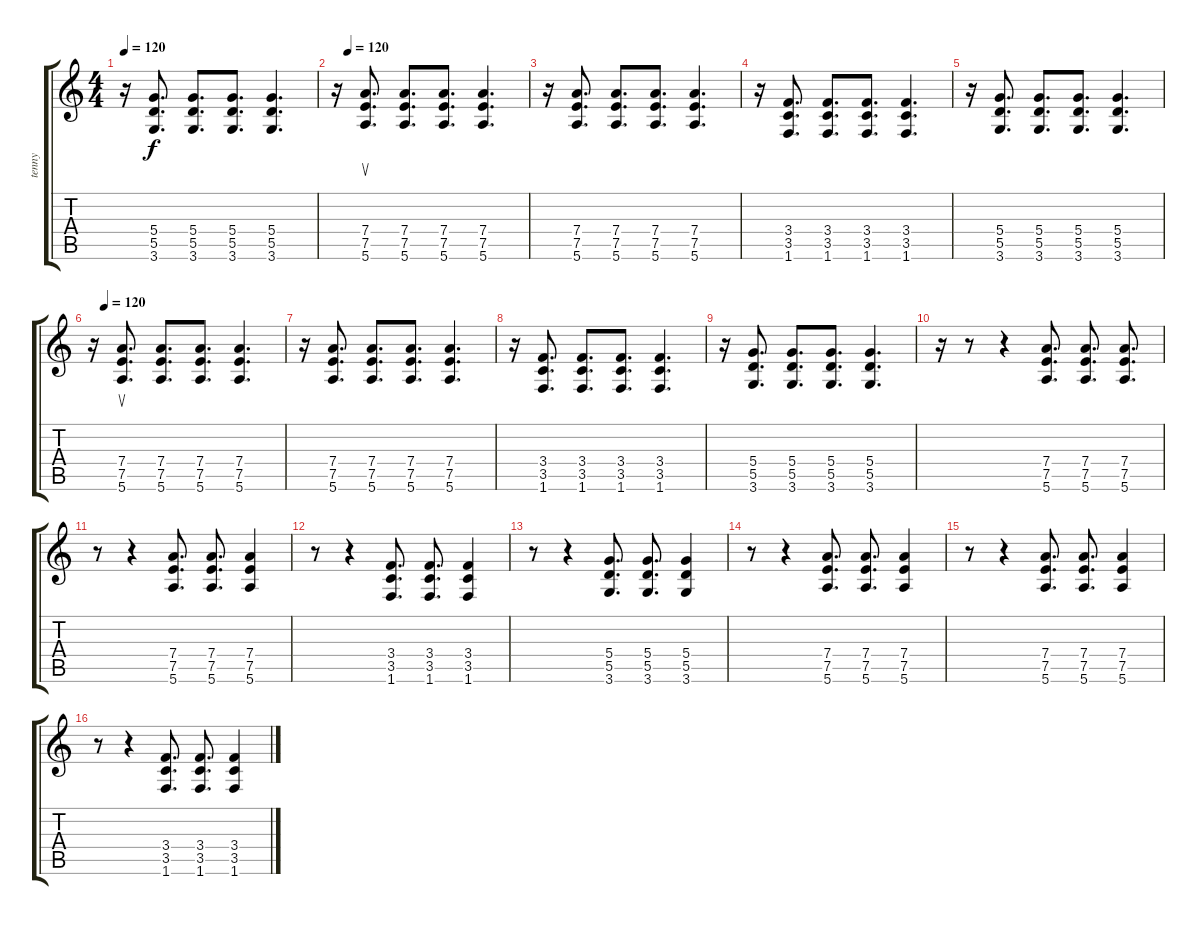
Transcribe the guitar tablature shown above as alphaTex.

\track ("tenny" "tenny") {solo instrument distortionguitar}
\staff {score tabs}
\tuning (E4 B3 G3 D3 A2 E2) {hide}
\ts (4 4)
\tempo 120
\clef g2
\ks c
r.16{dy f} (5.4 5.5 3.6).8{d} (5.4 5.5 3.6).8{d} (5.4 5.5 3.6).8{d} (5.4 5.5 3.6).4{d} |
\tempo (120 0.0625)
r.16 (7.4 7.5 5.6).8{d su} (7.4 7.5 5.6).8{d} (7.4 7.5 5.6).8{d} (7.4 7.5 5.6).4{d} |
r.16 (7.4 7.5 5.6).8{d} (7.4 7.5 5.6).8{d} (7.4 7.5 5.6).8{d} (7.4 7.5 5.6).4{d} |
r.16 (3.4 3.5 1.6).8{d} (3.4 3.5 1.6).8{d} (3.4 3.5 1.6).8{d} (3.4 3.5 1.6).4{d} |
r.16 (5.4 5.5 3.6).8{d} (5.4 5.5 3.6).8{d} (5.4 5.5 3.6).8{d} (5.4 5.5 3.6).4{d} |
\tempo (120 0.0625)
r.16 (7.4 7.5 5.6).8{d su} (7.4 7.5 5.6).8{d} (7.4 7.5 5.6).8{d} (7.4 7.5 5.6).4{d} |
r.16 (7.4 7.5 5.6).8{d} (7.4 7.5 5.6).8{d} (7.4 7.5 5.6).8{d} (7.4 7.5 5.6).4{d} |
r.16 (3.4 3.5 1.6).8{d} (3.4 3.5 1.6).8{d} (3.4 3.5 1.6).8{d} (3.4 3.5 1.6).4{d} |
r.16 (5.4 5.5 3.6).8{d} (5.4 5.5 3.6).8{d} (5.4 5.5 3.6).8{d} (5.4 5.5 3.6).4{d} |
r.16 r.8 r.4 (7.4 7.5 5.6).8{d} (7.4 7.5 5.6).8{d} (7.4 7.5 5.6).8{d} |
r.8 r.4 (7.4 7.5 5.6).8{d} (7.4 7.5 5.6).8{d} (7.4 7.5 5.6).4 |
r.8 r.4 (3.4 3.5 1.6).8{d} (3.4 3.5 1.6).8{d} (3.4 3.5 1.6).4 |
r.8 r.4 (5.4 5.5 3.6).8{d} (5.4 5.5 3.6).8{d} (5.4 5.5 3.6).4 |
r.8 r.4 (7.4 7.5 5.6).8{d} (7.4 7.5 5.6).8{d} (7.4 7.5 5.6).4 |
r.8 r.4 (7.4 7.5 5.6).8{d} (7.4 7.5 5.6).8{d} (7.4 7.5 5.6).4 |
r.8 r.4 (3.4 3.5 1.6).8{d} (3.4 3.5 1.6).8{d} (3.4 3.5 1.6).4
